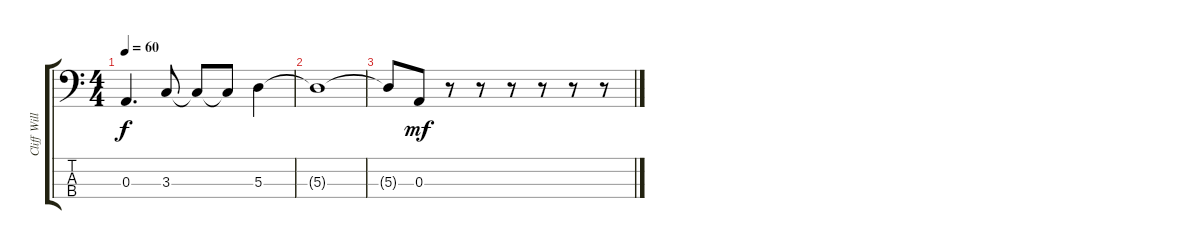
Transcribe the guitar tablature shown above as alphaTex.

\track ("Cliff Williams" "Cliff Will") {instrument electricbassfinger}
\staff {score tabs}
\tuning (G2 D2 A1 E1) {hide}
\ts (4 4)
\tempo 60
\clef f4
\ks c
0.3.4{d dy f} 3.3.8 3.3{t}.8 3.3{t}.8 5.3.4 |
5.3{t}.1 |
5.3{t}.8 0.3.8{dy mf} r.8 r.8 r.8 r.8 r.8 r.8
